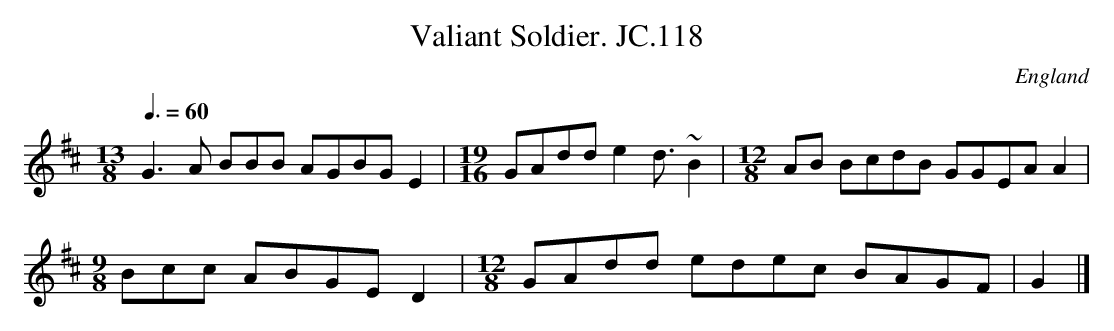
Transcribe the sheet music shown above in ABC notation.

X:1
T:Valiant Soldier. JC.118
O:England
M:13/8
L:1/8
Q:3/8=60
K:D major
G3A BBB AGBGE2|\
M:19/16
GAdde2d3/2~B2|\
M:12/8
AB BcdB GGEA A2|!
M:9/8
Bcc ABGED2|\
M:12/8
GAdd edec BAGF|G2|]
